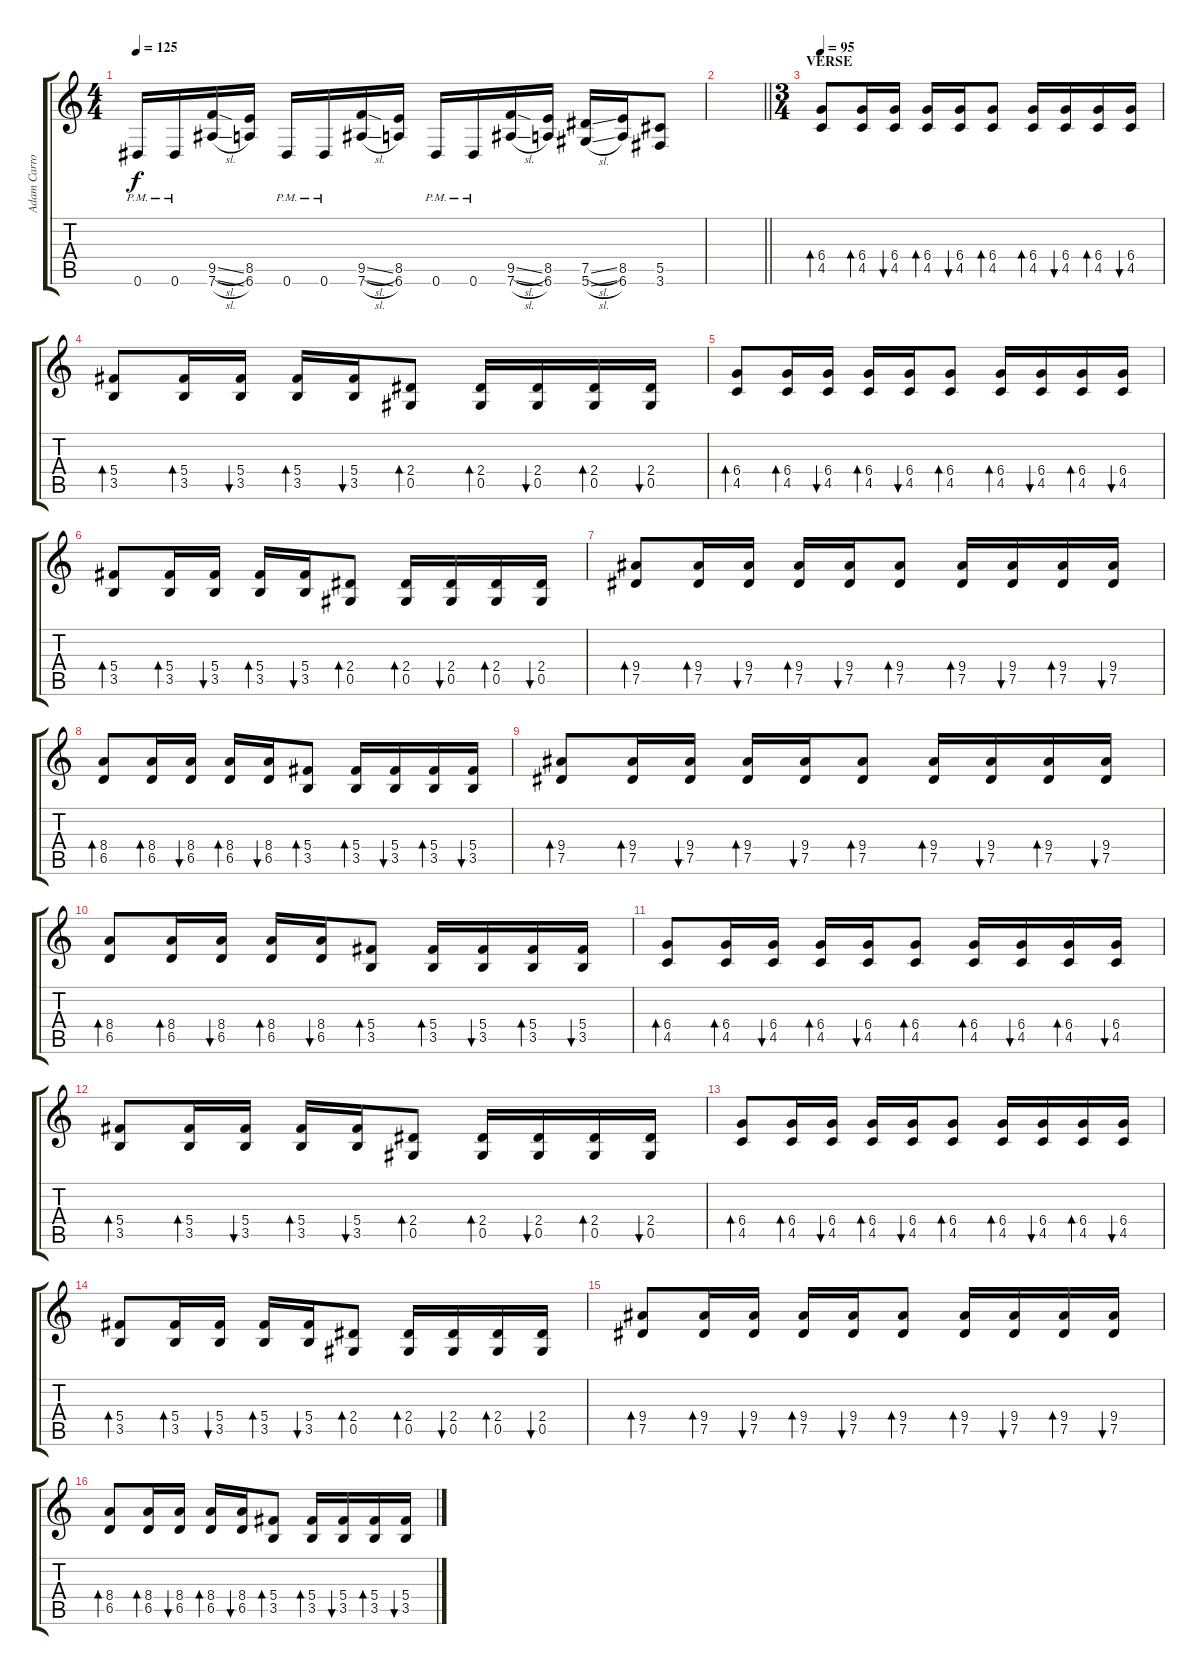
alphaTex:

\track ("Adam Carroll" "Adam Carro") {instrument distortionguitar}
\staff {score tabs}
\tuning (Eb4 Bb3 Gb3 Db3 Ab2 Eb2) {hide}
\ts (4 4)
\tempo 125
\clef g2
\ks c
0.6{pm}.16{dy f} 0.6{pm}.16 (9.5{sl} 7.6{sl}).16 (8.5 6.6).16 0.6{pm}.16 0.6{pm}.16 (9.5{sl} 7.6{sl}).16 (8.5 6.6).16 0.6{pm}.16 0.6{pm}.16 (9.5{sl} 7.6{sl}).16 (8.5 6.6).16 (7.5{sl} 5.6{sl}).16 (8.5 6.6).16 (5.5 3.6).8 |
\barLineRight lightlight
|
\ts (3 4)
\section ("" "VERSE")
\tempo 95
(6.4 4.5).8{bd 60} (6.4 4.5).16{bd 120} (6.4 4.5).16{bu 120} (6.4 4.5).16{bd 120} (6.4 4.5).16{bu 120} (6.4 4.5).8{bd 60} (6.4 4.5).16{bd 120} (6.4 4.5).16{bu 120} (6.4 4.5).16{bd 120} (6.4 4.5).16{bu 120} |
(5.4 3.5).8{bd 60} (5.4 3.5).16{bd 120} (5.4 3.5).16{bu 120} (5.4 3.5).16{bd 120} (5.4 3.5).16{bu 120} (2.4 0.5).8{bd 60} (2.4 0.5).16{bd 120} (2.4 0.5).16{bu 120} (2.4 0.5).16{bd 120} (2.4 0.5).16{bu 120} |
(6.4 4.5).8{bd 60} (6.4 4.5).16{bd 120} (6.4 4.5).16{bu 120} (6.4 4.5).16{bd 120} (6.4 4.5).16{bu 120} (6.4 4.5).8{bd 60} (6.4 4.5).16{bd 120} (6.4 4.5).16{bu 120} (6.4 4.5).16{bd 120} (6.4 4.5).16{bu 120} |
(5.4 3.5).8{bd 60} (5.4 3.5).16{bd 120} (5.4 3.5).16{bu 120} (5.4 3.5).16{bd 120} (5.4 3.5).16{bu 120} (2.4 0.5).8{bd 60} (2.4 0.5).16{bd 120} (2.4 0.5).16{bu 120} (2.4 0.5).16{bd 120} (2.4 0.5).16{bu 120} |
(9.4 7.5).8{bd 60} (9.4 7.5).16{bd 120} (9.4 7.5).16{bu 120} (9.4 7.5).16{bd 120} (9.4 7.5).16{bu 120} (9.4 7.5).8{bd 60} (9.4 7.5).16{bd 120} (9.4 7.5).16{bu 120} (9.4 7.5).16{bd 120} (9.4 7.5).16{bu 120} |
(8.4 6.5).8{bd 60} (8.4 6.5).16{bd 120} (8.4 6.5).16{bu 120} (8.4 6.5).16{bd 120} (8.4 6.5).16{bu 120} (5.4 3.5).8{bd 60} (5.4 3.5).16{bd 120} (5.4 3.5).16{bu 120} (5.4 3.5).16{bd 120} (5.4 3.5).16{bu 120} |
(9.4 7.5).8{bd 60} (9.4 7.5).16{bd 120} (9.4 7.5).16{bu 120} (9.4 7.5).16{bd 120} (9.4 7.5).16{bu 120} (9.4 7.5).8{bd 60} (9.4 7.5).16{bd 120} (9.4 7.5).16{bu 120} (9.4 7.5).16{bd 120} (9.4 7.5).16{bu 120} |
(8.4 6.5).8{bd 60} (8.4 6.5).16{bd 120} (8.4 6.5).16{bu 120} (8.4 6.5).16{bd 120} (8.4 6.5).16{bu 120} (5.4 3.5).8{bd 60} (5.4 3.5).16{bd 120} (5.4 3.5).16{bu 120} (5.4 3.5).16{bd 120} (5.4 3.5).16{bu 120} |
(6.4 4.5).8{bd 60} (6.4 4.5).16{bd 120} (6.4 4.5).16{bu 120} (6.4 4.5).16{bd 120} (6.4 4.5).16{bu 120} (6.4 4.5).8{bd 60} (6.4 4.5).16{bd 120} (6.4 4.5).16{bu 120} (6.4 4.5).16{bd 120} (6.4 4.5).16{bu 120} |
(5.4 3.5).8{bd 60} (5.4 3.5).16{bd 120} (5.4 3.5).16{bu 120} (5.4 3.5).16{bd 120} (5.4 3.5).16{bu 120} (2.4 0.5).8{bd 60} (2.4 0.5).16{bd 120} (2.4 0.5).16{bu 120} (2.4 0.5).16{bd 120} (2.4 0.5).16{bu 120} |
(6.4 4.5).8{bd 60} (6.4 4.5).16{bd 120} (6.4 4.5).16{bu 120} (6.4 4.5).16{bd 120} (6.4 4.5).16{bu 120} (6.4 4.5).8{bd 60} (6.4 4.5).16{bd 120} (6.4 4.5).16{bu 120} (6.4 4.5).16{bd 120} (6.4 4.5).16{bu 120} |
(5.4 3.5).8{bd 60} (5.4 3.5).16{bd 120} (5.4 3.5).16{bu 120} (5.4 3.5).16{bd 120} (5.4 3.5).16{bu 120} (2.4 0.5).8{bd 60} (2.4 0.5).16{bd 120} (2.4 0.5).16{bu 120} (2.4 0.5).16{bd 120} (2.4 0.5).16{bu 120} |
(9.4 7.5).8{bd 60} (9.4 7.5).16{bd 120} (9.4 7.5).16{bu 120} (9.4 7.5).16{bd 120} (9.4 7.5).16{bu 120} (9.4 7.5).8{bd 60} (9.4 7.5).16{bd 120} (9.4 7.5).16{bu 120} (9.4 7.5).16{bd 120} (9.4 7.5).16{bu 120} |
(8.4 6.5).8{bd 60} (8.4 6.5).16{bd 120} (8.4 6.5).16{bu 120} (8.4 6.5).16{bd 120} (8.4 6.5).16{bu 120} (5.4 3.5).8{bd 60} (5.4 3.5).16{bd 120} (5.4 3.5).16{bu 120} (5.4 3.5).16{bd 120} (5.4 3.5).16{bu 120}
